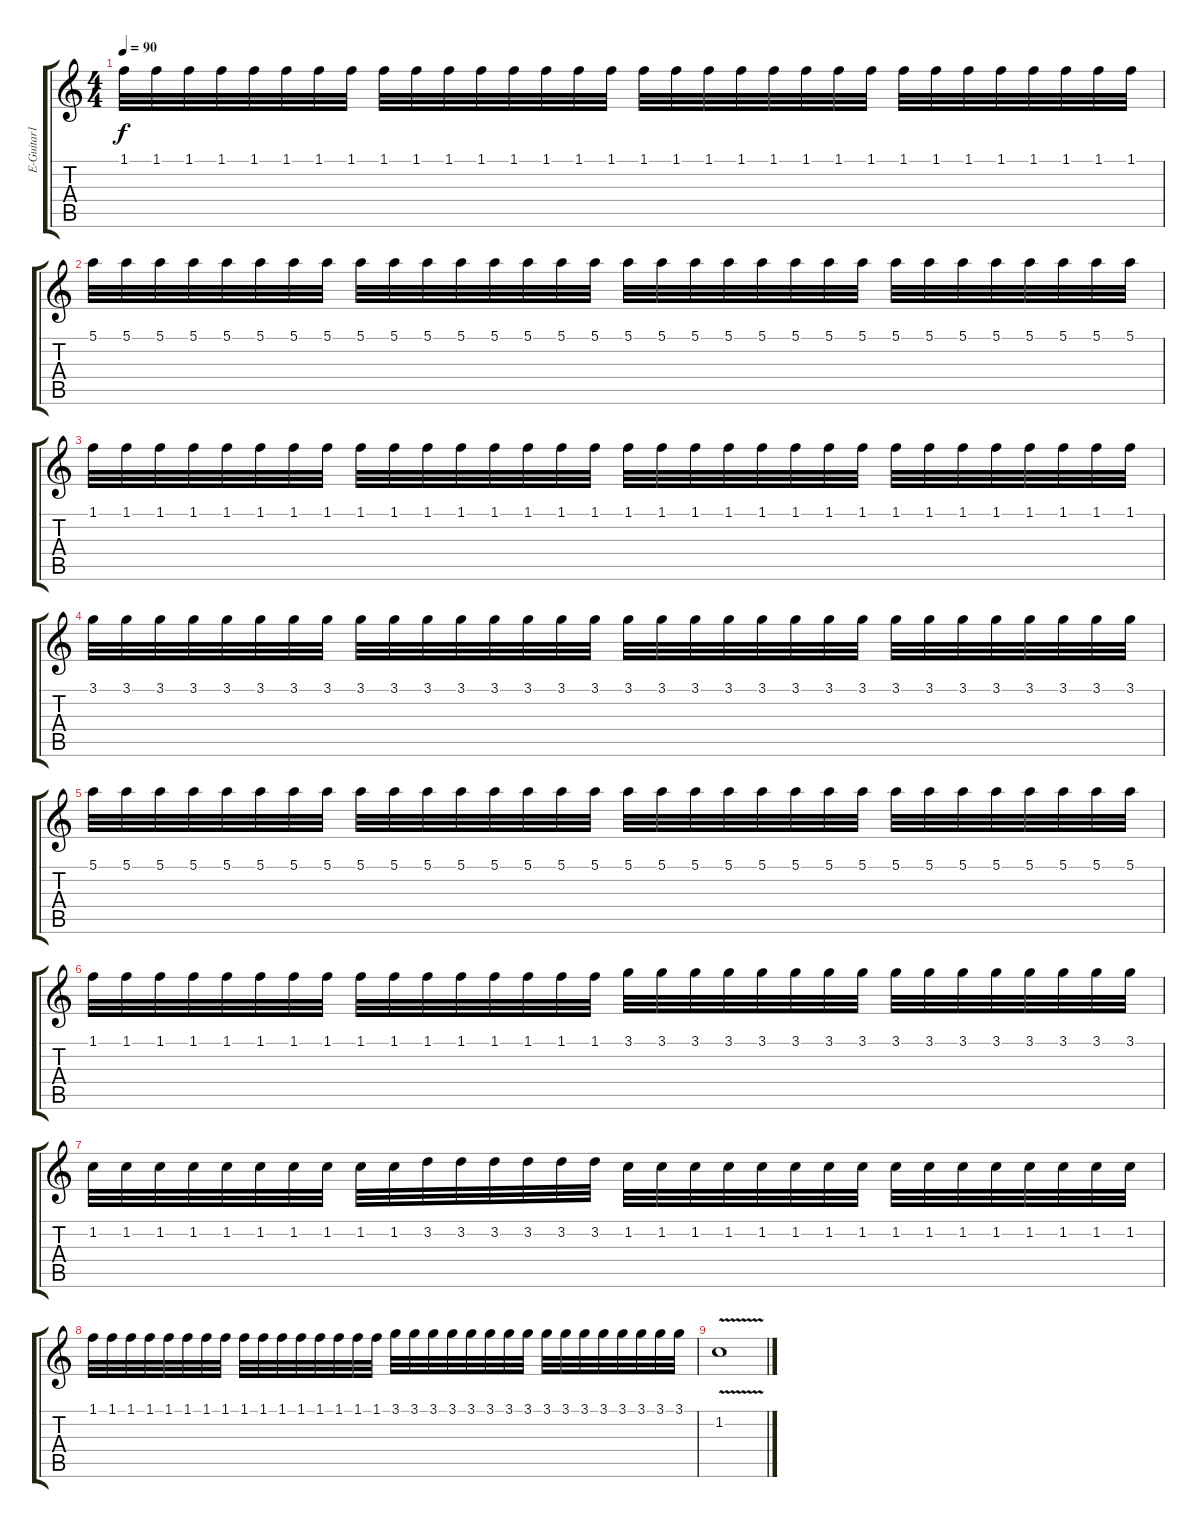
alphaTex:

\track ("E-Guitar1" "E-Guitar1") {instrument electricguitarjazz}
\staff {score tabs}
\tuning (E4 B3 G3 D3 A2 E2) {hide}
\ts (4 4)
\tempo 90
\clef g2
\ks c
1.1.32{dy f} 1.1.32 1.1.32 1.1.32 1.1.32 1.1.32 1.1.32 1.1.32 1.1.32 1.1.32 1.1.32 1.1.32 1.1.32 1.1.32 1.1.32 1.1.32 1.1.32 1.1.32 1.1.32 1.1.32 1.1.32 1.1.32 1.1.32 1.1.32 1.1.32 1.1.32 1.1.32 1.1.32 1.1.32 1.1.32 1.1.32 1.1.32 |
5.1.32 5.1.32 5.1.32 5.1.32 5.1.32 5.1.32 5.1.32 5.1.32 5.1.32 5.1.32 5.1.32 5.1.32 5.1.32 5.1.32 5.1.32 5.1.32 5.1.32 5.1.32 5.1.32 5.1.32 5.1.32 5.1.32 5.1.32 5.1.32 5.1.32 5.1.32 5.1.32 5.1.32 5.1.32 5.1.32 5.1.32 5.1.32 |
1.1.32 1.1.32 1.1.32 1.1.32 1.1.32 1.1.32 1.1.32 1.1.32 1.1.32 1.1.32 1.1.32 1.1.32 1.1.32 1.1.32 1.1.32 1.1.32 1.1.32 1.1.32 1.1.32 1.1.32 1.1.32 1.1.32 1.1.32 1.1.32 1.1.32 1.1.32 1.1.32 1.1.32 1.1.32 1.1.32 1.1.32 1.1.32 |
3.1.32 3.1.32 3.1.32 3.1.32 3.1.32 3.1.32 3.1.32 3.1.32 3.1.32 3.1.32 3.1.32 3.1.32 3.1.32 3.1.32 3.1.32 3.1.32 3.1.32 3.1.32 3.1.32 3.1.32 3.1.32 3.1.32 3.1.32 3.1.32 3.1.32 3.1.32 3.1.32 3.1.32 3.1.32 3.1.32 3.1.32 3.1.32 |
5.1.32 5.1.32 5.1.32 5.1.32 5.1.32 5.1.32 5.1.32 5.1.32 5.1.32 5.1.32 5.1.32 5.1.32 5.1.32 5.1.32 5.1.32 5.1.32 5.1.32 5.1.32 5.1.32 5.1.32 5.1.32 5.1.32 5.1.32 5.1.32 5.1.32 5.1.32 5.1.32 5.1.32 5.1.32 5.1.32 5.1.32 5.1.32 |
1.1.32 1.1.32 1.1.32 1.1.32 1.1.32 1.1.32 1.1.32 1.1.32 1.1.32 1.1.32 1.1.32 1.1.32 1.1.32 1.1.32 1.1.32 1.1.32 3.1.32 3.1.32 3.1.32 3.1.32 3.1.32 3.1.32 3.1.32 3.1.32 3.1.32 3.1.32 3.1.32 3.1.32 3.1.32 3.1.32 3.1.32 3.1.32 |
1.2.32 1.2.32 1.2.32 1.2.32 1.2.32 1.2.32 1.2.32 1.2.32 1.2.32 1.2.32 3.2.32 3.2.32 3.2.32 3.2.32 3.2.32 3.2.32 1.2.32 1.2.32 1.2.32 1.2.32 1.2.32 1.2.32 1.2.32 1.2.32 1.2.32 1.2.32 1.2.32 1.2.32 1.2.32 1.2.32 1.2.32 1.2.32 |
1.1.32 1.1.32 1.1.32 1.1.32 1.1.32 1.1.32 1.1.32 1.1.32 1.1.32 1.1.32 1.1.32 1.1.32 1.1.32 1.1.32 1.1.32 1.1.32 3.1.32 3.1.32 3.1.32 3.1.32 3.1.32 3.1.32 3.1.32 3.1.32 3.1.32 3.1.32 3.1.32 3.1.32 3.1.32 3.1.32 3.1.32 3.1.32 |
1.2{v}.1
